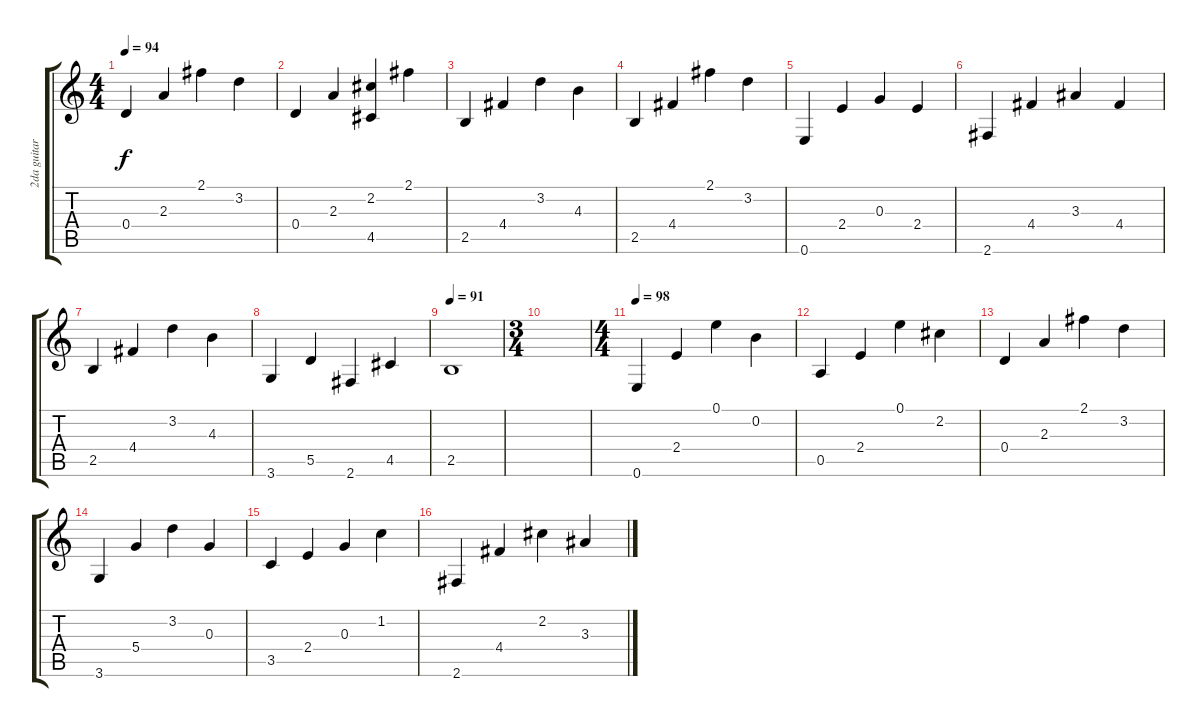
\track ("2da guitarra" "2da guitar") {instrument overdrivenguitar}
\staff {score tabs}
\tuning (E4 B3 G3 D3 A2 E2) {hide}
\ts (4 4)
\tempo 94
\clef g2
\ks c
0.4.4{dy f} 2.3.4 2.1.4 3.2.4 |
0.4.4 2.3.4 (2.2 4.5).4 2.1.4 |
2.5.4 4.4.4 3.2.4 4.3.4 |
2.5.4 4.4.4 2.1.4 3.2.4 |
0.6.4 2.4.4 0.3.4 2.4.4 |
2.6.4 4.4.4 3.3.4 4.4.4 |
2.5.4 4.4.4 3.2.4 4.3.4 |
3.6.4 5.5.4 2.6.4 4.5.4 |
\tempo 91
2.5.1 |
\ts (3 4)
|
\ts (4 4)
\tempo 98
0.6.4 2.4.4 0.1.4 0.2.4 |
0.5.4 2.4.4 0.1.4 2.2.4 |
0.4.4 2.3.4 2.1.4 3.2.4 |
3.6.4 5.4.4 3.2.4 0.3.4 |
3.5.4 2.4.4 0.3.4 1.2.4 |
2.6.4 4.4.4 2.2.4 3.3.4
